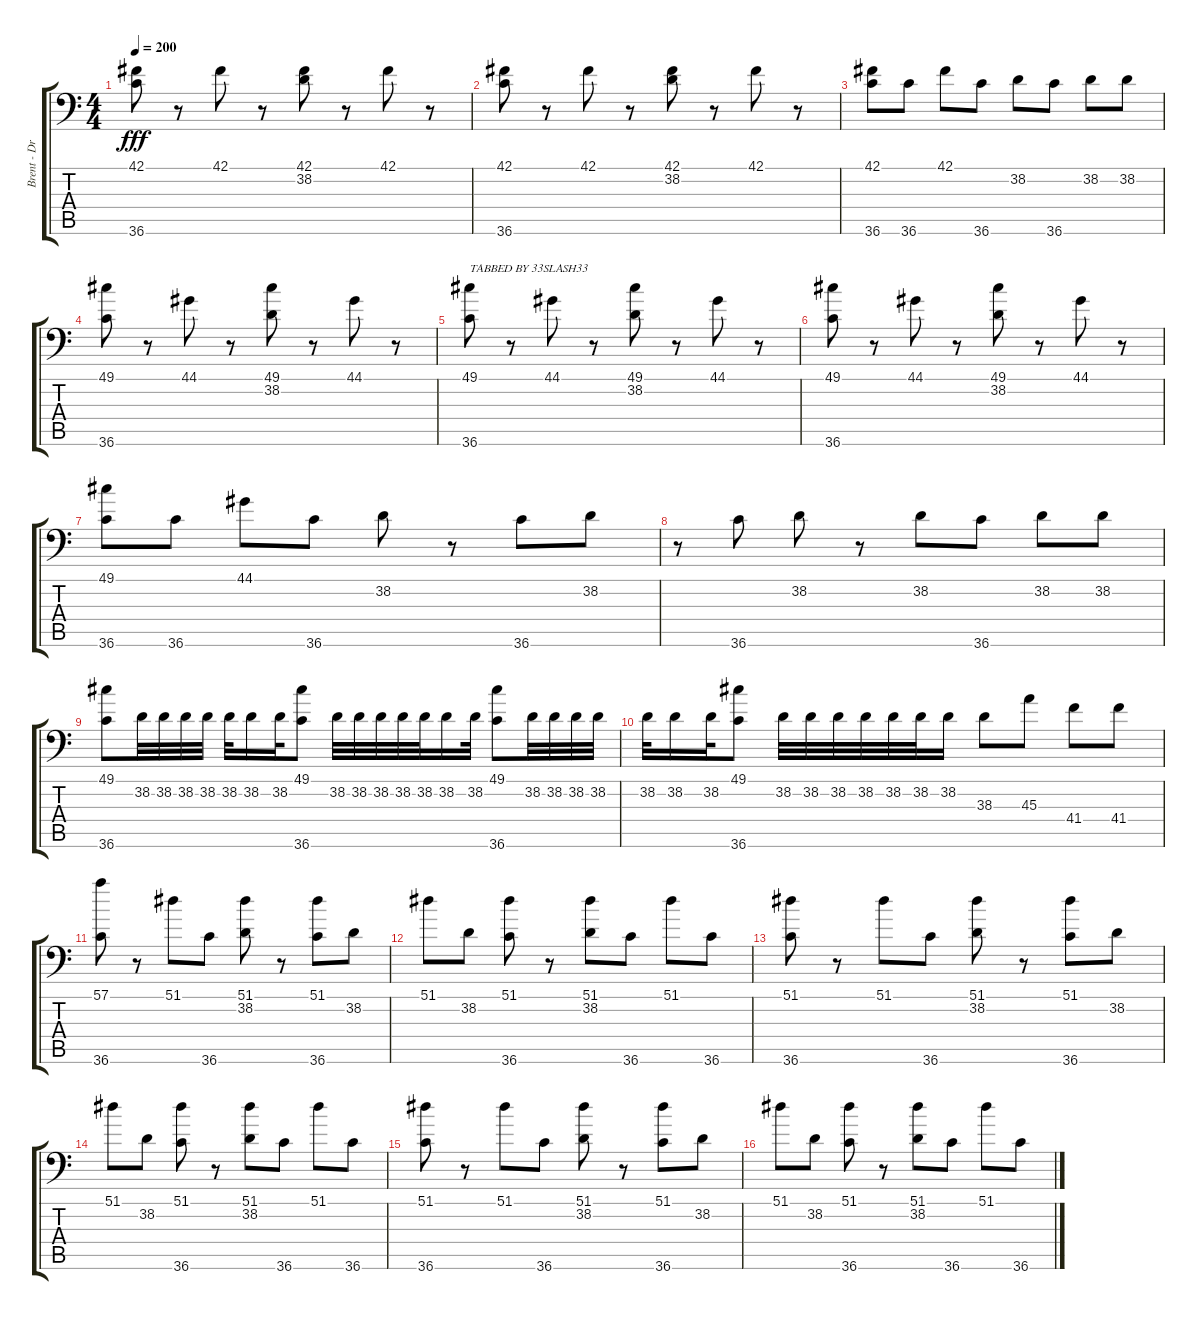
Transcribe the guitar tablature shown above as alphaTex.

\track ("Brent - Drums" "Brent - Dr") {instrument acousticgrandpiano}
\staff {score tabs}
\tuning (C-1 C-1 C-1 C-1 C-1 C-1) {hide}
\ts (4 4)
\tempo 200
\clef f4
\ks c
(42.1 36.6).8{dy fff} r.8 42.1.8 r.8 (42.1 38.2).8 r.8 42.1.8 r.8 |
(42.1 36.6).8 r.8 42.1.8 r.8 (42.1 38.2).8 r.8 42.1.8 r.8 |
(42.1 36.6).8 36.6.8 42.1.8 36.6.8 38.2.8 36.6.8 38.2.8 38.2.8 |
(49.1 36.6).8 r.8 44.1.8 r.8 (49.1 38.2).8 r.8 44.1.8 r.8 |
(49.1 36.6).8{txt "TABBED BY 33SLASH33"} r.8 44.1.8 r.8 (49.1 38.2).8 r.8 44.1.8 r.8 |
(49.1 36.6).8 r.8 44.1.8 r.8 (49.1 38.2).8 r.8 44.1.8 r.8 |
(49.1 36.6).8 36.6.8 44.1.8 36.6.8 38.2.8 r.8 36.6.8 38.2.8 |
r.8 36.6.8 38.2.8 r.8 38.2.8 36.6.8 38.2.8 38.2.8 |
(49.1 36.6).8 38.2.32 38.2.32 38.2.32 38.2.32 38.2.32 38.2.16 38.2.32 (49.1 36.6).8 38.2.32 38.2.32 38.2.32 38.2.32 38.2.32 38.2.16 38.2.32 (49.1 36.6).8 38.2.32 38.2.32 38.2.32 38.2.32 |
38.2.32 38.2.16 38.2.32 (49.1 36.6).8 38.2.32 38.2.32 38.2.32 38.2.32 38.2.32 38.2.32 38.2.16 38.3.8 45.3.8 41.4.8 41.4.8 |
(57.1 36.6).8 r.8 51.1.8 36.6.8 (51.1 38.2).8 r.8 (51.1 36.6).8 38.2.8 |
51.1.8 38.2.8 (51.1 36.6).8 r.8 (51.1 38.2).8 36.6.8 51.1.8 36.6.8 |
(51.1 36.6).8 r.8 51.1.8 36.6.8 (51.1 38.2).8 r.8 (51.1 36.6).8 38.2.8 |
51.1.8 38.2.8 (51.1 36.6).8 r.8 (51.1 38.2).8 36.6.8 51.1.8 36.6.8 |
(51.1 36.6).8 r.8 51.1.8 36.6.8 (51.1 38.2).8 r.8 (51.1 36.6).8 38.2.8 |
51.1.8 38.2.8 (51.1 36.6).8 r.8 (51.1 38.2).8 36.6.8 51.1.8 36.6.8
